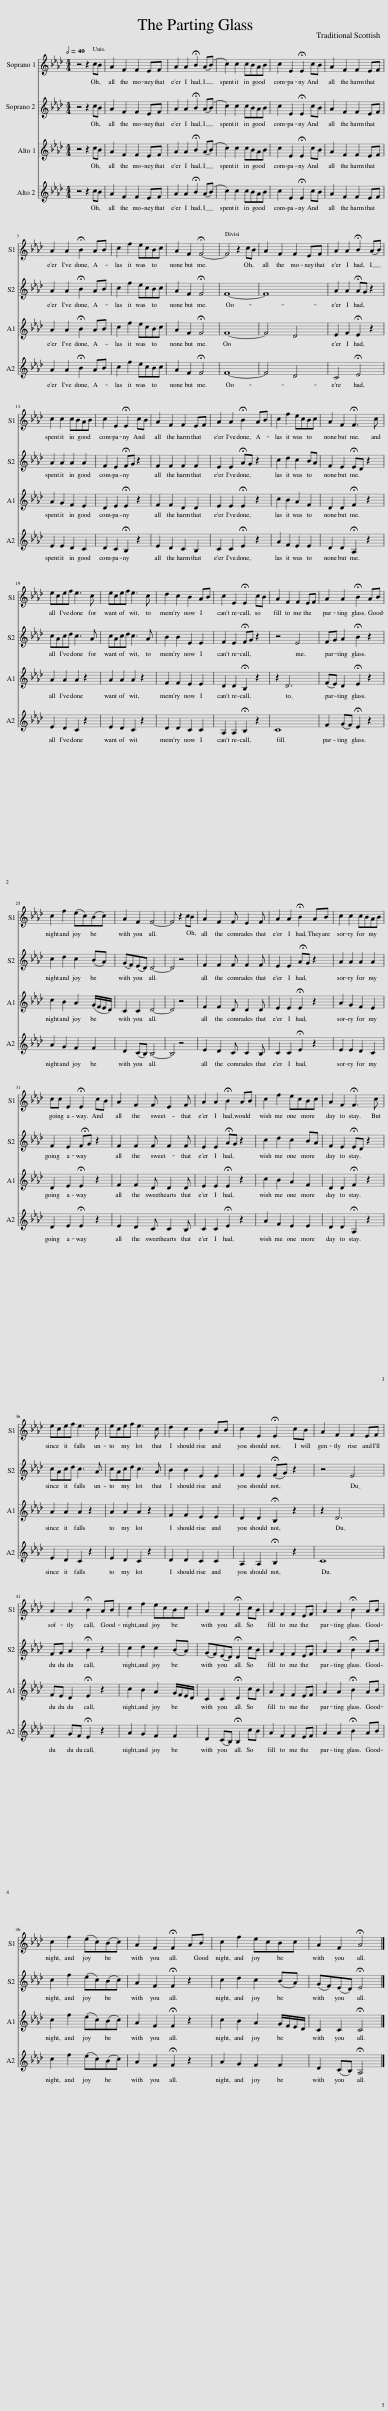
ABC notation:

X:1
%%score 1 2 3 4
L:1/8
Q:1/2=40
M:4/4
I:linebreak $
K:Ab
V:1 treble
V:2 treble
V:3 treble
V:4 treble
V:1
 z4 z2 cB | A2 F2 F2 EF | A2 A2 !fermata!B2 (A(B) | c2) c2 cBAB | c2 E2 !fermata!E2 cB | %5
 A2 F2 F2 EF |$ A2 A2 !fermata!B2 AB | c2 f2 ecBc | A2 F2 !fermata!F4- | F4 z2 cB | %10
 A2 F2 F2 EF | A2 A2 !fermata!B2 (AB) |$ c2 c2 cBAB | c2 E2 !fermata!E2 cB | A2 F2 F2 EF | %15
 A2 A2 !fermata!B2 AB | c2 f2 ecBc | A2 F2 !fermata!F3 c |$ ecef e3 c | ecef e3 c | %20
 d2 c2 B2 AB | c2 E2 !fermata!E2 cB | A2 F2 F2 EF | A2 A2 !fermata!B2 AB |$ c2 f2 (ec)(Bc) | %25
 A2 F2 F4- | F4 z2 cB | A2 F2 F E2 F | A2 A2 !fermata!B2 AB | c2 c2 cBAB |$ %30
 cc E2 !fermata!E2 cB | A2 F2 F E2 F | A2 A2 !fermata!B2 AB | c2 f2 ecBc | A2 F2 !fermata!F3 c |$ %35
 ecef e3 c | ecef e3 c | d2 c2 B2 AB | c2 E2 !fermata!E2 cB | A2 F2 F2 EF |$ %40
 A2 A2 !fermata!B2 AB | c2 f2 ecBc | A2 F2 !fermata!F2 cB | A2 F2 F2 EF | A2 A2 !fermata!B2 AB |$ %45
 c2 f2 (ec)(Bc) | A2 F2 !fermata!F2 AB | c2 f2 ecBc | A2 F2 !fermata!A4 |] %49
V:2
 z4 z2 cB | A2 F2 F2 EF | A2 A2 !fermata!B2 (A(B) | c2) c2 cBAB | c2 E2 !fermata!E2 cB | %5
 A2 F2 F2 EF |$ A2 A2 !fermata!B2 AB | c2 f2 ecBc | A2 F2 !fermata!F4 | F8- | %10
 F8 | A2 A2 !fermata!AG z2 |$ A2 A2 A2 A2 | F2 E2 !fermata!FG z2 | F2 F2 F2 F2 | %15
 E2 E2 !fermata!AG z2 | c2 d2 c2 BA | F2 E2 !fermata!ED z2 |$ cAcd c3 A | cAcd c3 A | %20
 B2 B2 E2 E2 | F2 E2 !fermata!FG z2 | z4 E4 | FG A2 !fermata!B2 z2 |$ c2 d2 c2 (BA) | %25
 (GF)(ED) D4- | D4 z4 | F2 F2 F F2 F | E2 E2 !fermata!AG z2 | A2 A2 A2 A2 |$ %30
 F2 E2 !fermata!FG z2 | F2 F2 F F2 F | E2 E2 !fermata!AG z2 | c2 d2 c2 BA | F2 E2 !fermata!ED z2 |$ %35
 cAcd c3 A | cAcd c3 A | B2 B2 E2 E2 | F2 E2 (!fermata!FG) z2 | z4 E4 |$ %40
 FG A2 !fermata!B2 z2 | c2 d2 c2 (BA) | (GF)(ED) !fermata!D2 cB | A2 F2 F2 EF | A2 A2 !fermata!B2 AB |$ %45
 c2 f2 (ec)(Bc) | A2 F2 !fermata!F2 z2 | c2 d2 c2 (BA) | (GF)(ED) !fermata!E4 |] %49
V:3
 z4 z2 cB | A2 F2 F2 EF | A2 A2 !fermata!B2 (A(B) | c2) c2 cBAB | c2 E2 !fermata!E2 cB | %5
 A2 F2 F2 EF |$ A2 A2 !fermata!B2 AB | c2 f2 ecBc | A2 F2 !fermata!F4 | F8- | %10
 F4 D4 | E2 F2 !fermata!E2 z2 |$ A2 G2 F2 E2 | D2 E2 !fermata!E2 z2 | F2 F2 D2 D2 | %15
 E2 E2 !fermata!E2 z2 | c2 B2 A2 F2 | D2 D2 !fermata!F2 z2 |$ A2 A2 A2 z2 | A2 A2 A2 z2 | %20
 F2 F2 E2 E2 | D2 D2 !fermata!B,2 z2 | z2 D6 | (FE) D2 !fermata!E2 z2 |$ c2 B2 A2 (G/F/E/D/) | %25
 C2 C2 D4- | D4 z4 | F2 F2 D D2 D | E2 E2 !fermata!E2 z2 | A2 G2 F2 E2 |$ %30
 D2 E2 !fermata!E2 z2 | F2 F2 D D2 D | E2 E2 !fermata!E2 z2 | c2 B2 A2 F2 | D2 D2 !fermata!F2 z2 |$ %35
 A2 A2 A2 z2 | A2 A2 A2 z2 | F2 F2 E2 E2 | D2 D2 !fermata!B,2 z2 | z2 D6 |$ %40
 FE D2 !fermata!E2 z2 | c2 B2 A2 G/F/E/D/ | C2 C2 !fermata!D2 cB | A2 F2 F2 EF | A2 A2 !fermata!B2 AB |$ %45
 c2 f2 (ec)(Bc) | A2 F2 !fermata!F2 z2 | c2 B2 A2 G/F/E/D/ | C2 C2 !fermata!C4 |] %49
V:4
 z4 z2 cB | A2 F2 F2 EF | A2 A2 !fermata!B2 (A(B) | c2) c2 cBAB | c2 E2 !fermata!E2 cB | %5
 A2 F2 F2 EF |$ A2 A2 !fermata!B2 AB | c2 f2 ecBc | A2 F2 !fermata!F4 | F8- | %10
 F4 D4 | C4 !fermata!E4 |$ E2 E2 D2 C2 | D2 C2 !fermata!B,2 z2 | E2 D2 C2 B,2 | %15
 C2 C2 !fermata!E2 z2 | A2 F2 E2 E2 | D2 D2 !fermata!A,2 z2 |$ E2 D2 C2 z2 | E2 D2 C2 z2 | %20
 D2 D2 C2 C2 | A,2 A,2 !fermata!B,2 z2 | C8 | F2 (GF) !fermata!E2 z2 |$ A2 G2 F2 F2 | %25
 D2 (CB,) B,4- | B,4 z4 | E2 D2 C C2 B, | C2 C2 !fermata!E2 z2 | E2 E2 D2 C2 |$ %30
 D2 E2 !fermata!E2 z2 | E2 D2 C C2 B, | C2 C2 !fermata!E2 z2 | A2 F2 E2 E2 | D2 D2 !fermata!A,2 z2 |$ %35
 E2 D2 C2 z2 | E2 D2 C2 z2 | D2 D2 C2 C2 | A,2 A,2 !fermata!B,2 z2 | C8 |$ %40
 F2 GF !fermata!E2 z2 | A2 G2 F2 F2 | D2 (CB,) !fermata!B,2 cB | A2 F2 F2 EF | A2 A2 !fermata!B2 AB |$ %45
 c2 f2 (ec)(Bc) | A2 F2 !fermata!F2 z2 | A2 G2 F2 F2 | D2 (CB,) !fermata!A,4 |] %49
